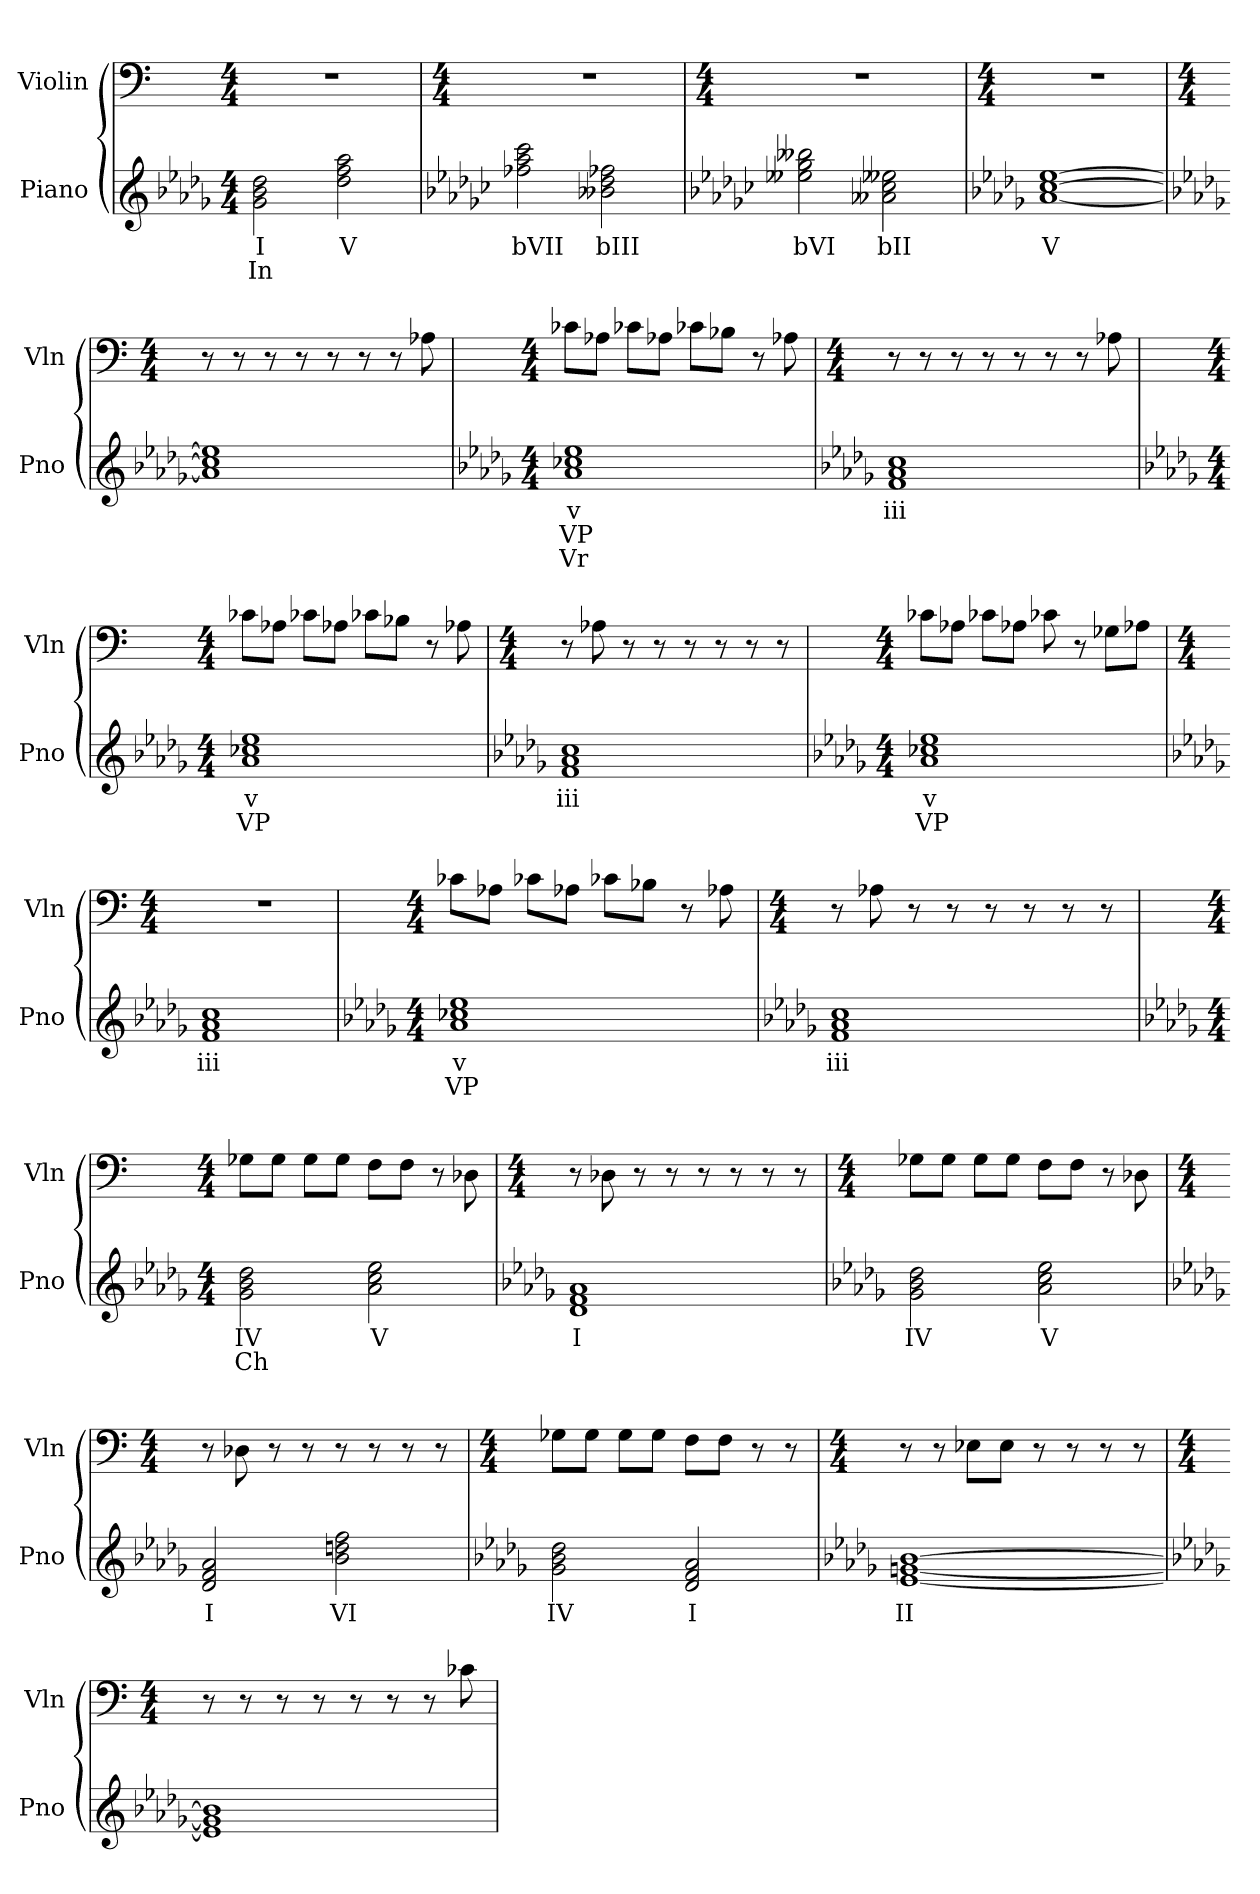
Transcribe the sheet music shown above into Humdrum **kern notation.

**kern	**text	**text	**text	**kern
*part2	*part2	*part2	*part2	*part1
*staff2	*staff2	*staff2	*staff2	*staff1
*I"Piano	*	*	*	*I"Violin
*I'Pno	*	*	*	*I'Vln
*k[b-e-a-d-g-]	*	*	*	*
*D-:	*	*	*	*
*M4/4	*	*	*	*M4/4
=	=	=	=	=
2g- 2b- 2dd-	I	In	.	1r
2dd- 2ff 2aa-	V	.	.	.
=	=	=	=	=
*k[b-e-a-d-g-c-]	*	*	*	*
*G-:	*	*	*	*
*	*	*	*	*M4/4
2ff-X 2aa- 2ccc-	bVII	.	.	1r
2b--X 2dd- 2ff-X	bIII	.	.	.
=	=	=	=	=
*k[b-e-a-d-g-c-]	*	*	*	*
*G-:	*	*	*	*
*	*	*	*	*M4/4
2ee--X 2gg- 2bb--X	bVI	.	.	1r
2a--X 2cc- 2ee--X	bII	.	.	.
=	=	=	=	=
*k[b-e-a-d-g-]	*	*	*	*
*D-:	*	*	*	*
*	*	*	*	*M4/4
[1a- [1cc [1ee-	V	.	.	1r
=	=	=	=	=
*k[b-e-a-d-g-]	*	*	*	*
*D-:	*	*	*	*
*	*	*	*	*M4/4
1a-] 1cc] 1ee-]	.	.	.	8r
.	.	.	.	8r
.	.	.	.	8r
.	.	.	.	8r
.	.	.	.	8r
.	.	.	.	8r
.	.	.	.	8r
.	.	.	.	8A-X
=	=	=	=	=
*k[b-e-a-d-g-]	*	*	*	*
*D-:	*	*	*	*
*M4/4	*	*	*	*M4/4
1a- 1cc-X 1ee-	v	VP	Vr	8c-XL
.	.	.	.	8A-XJ
.	.	.	.	8c-XL
.	.	.	.	8A-XJ
.	.	.	.	8c-XL
.	.	.	.	8B-XJ
.	.	.	.	8r
.	.	.	.	8A-X
=	=	=	=	=
*k[b-e-a-d-g-]	*	*	*	*
*D-:	*	*	*	*
*	*	*	*	*M4/4
1f 1a- 1cc	iii	.	.	8r
.	.	.	.	8r
.	.	.	.	8r
.	.	.	.	8r
.	.	.	.	8r
.	.	.	.	8r
.	.	.	.	8r
.	.	.	.	8A-X
=	=	=	=	=
*k[b-e-a-d-g-]	*	*	*	*
*D-:	*	*	*	*
*M4/4	*	*	*	*M4/4
1a- 1cc-X 1ee-	v	VP	.	8c-XL
.	.	.	.	8A-XJ
.	.	.	.	8c-XL
.	.	.	.	8A-XJ
.	.	.	.	8c-XL
.	.	.	.	8B-XJ
.	.	.	.	8r
.	.	.	.	8A-X
=	=	=	=	=
*k[b-e-a-d-g-]	*	*	*	*
*D-:	*	*	*	*
*	*	*	*	*M4/4
1f 1a- 1cc	iii	.	.	8r
.	.	.	.	8A-X
.	.	.	.	8r
.	.	.	.	8r
.	.	.	.	8r
.	.	.	.	8r
.	.	.	.	8r
.	.	.	.	8r
=	=	=	=	=
*k[b-e-a-d-g-]	*	*	*	*
*D-:	*	*	*	*
*M4/4	*	*	*	*M4/4
1a- 1cc-X 1ee-	v	VP	.	8c-XL
.	.	.	.	8A-XJ
.	.	.	.	8c-XL
.	.	.	.	8A-XJ
.	.	.	.	8c-X
.	.	.	.	8r
.	.	.	.	8G-XL
.	.	.	.	8A-XJ
=	=	=	=	=
*k[b-e-a-d-g-]	*	*	*	*
*D-:	*	*	*	*
*	*	*	*	*M4/4
1f 1a- 1cc	iii	.	.	1r
=	=	=	=	=
*k[b-e-a-d-g-]	*	*	*	*
*D-:	*	*	*	*
*M4/4	*	*	*	*M4/4
1a- 1cc-X 1ee-	v	VP	.	8c-XL
.	.	.	.	8A-XJ
.	.	.	.	8c-XL
.	.	.	.	8A-XJ
.	.	.	.	8c-XL
.	.	.	.	8B-XJ
.	.	.	.	8r
.	.	.	.	8A-X
=	=	=	=	=
*k[b-e-a-d-g-]	*	*	*	*
*D-:	*	*	*	*
*	*	*	*	*M4/4
1f 1a- 1cc	iii	.	.	8r
.	.	.	.	8A-X
.	.	.	.	8r
.	.	.	.	8r
.	.	.	.	8r
.	.	.	.	8r
.	.	.	.	8r
.	.	.	.	8r
=	=	=	=	=
*k[b-e-a-d-g-]	*	*	*	*
*D-:	*	*	*	*
*M4/4	*	*	*	*M4/4
2g- 2b- 2dd-	IV	Ch	.	8G-XL
.	.	.	.	8G-J
.	.	.	.	8G-L
.	.	.	.	8G-J
2a- 2cc 2ee-	V	.	.	8FL
.	.	.	.	8FJ
.	.	.	.	8r
.	.	.	.	8D-X
=	=	=	=	=
*k[b-e-a-d-g-]	*	*	*	*
*D-:	*	*	*	*
*	*	*	*	*M4/4
1d- 1f 1a-	I	.	.	8r
.	.	.	.	8D-X
.	.	.	.	8r
.	.	.	.	8r
.	.	.	.	8r
.	.	.	.	8r
.	.	.	.	8r
.	.	.	.	8r
=	=	=	=	=
*k[b-e-a-d-g-]	*	*	*	*
*D-:	*	*	*	*
*	*	*	*	*M4/4
2g- 2b- 2dd-	IV	.	.	8G-XL
.	.	.	.	8G-J
.	.	.	.	8G-L
.	.	.	.	8G-J
2a- 2cc 2ee-	V	.	.	8FL
.	.	.	.	8FJ
.	.	.	.	8r
.	.	.	.	8D-X
=	=	=	=	=
*k[b-e-a-d-g-]	*	*	*	*
*D-:	*	*	*	*
*	*	*	*	*M4/4
2d- 2f 2a-	I	.	.	8r
.	.	.	.	8D-X
.	.	.	.	8r
.	.	.	.	8r
2b- 2ddn 2ff	VI	.	.	8r
.	.	.	.	8r
.	.	.	.	8r
.	.	.	.	8r
=	=	=	=	=
*k[b-e-a-d-g-]	*	*	*	*
*D-:	*	*	*	*
*	*	*	*	*M4/4
2g- 2b- 2dd-	IV	.	.	8G-XL
.	.	.	.	8G-J
.	.	.	.	8G-L
.	.	.	.	8G-J
2d- 2f 2a-	I	.	.	8FL
.	.	.	.	8FJ
.	.	.	.	8r
.	.	.	.	8r
=	=	=	=	=
*k[b-e-a-d-g-]	*	*	*	*
*D-:	*	*	*	*
*	*	*	*	*M4/4
[1e- [1gn [1b-	II	.	.	8r
.	.	.	.	8r
.	.	.	.	8E-XL
.	.	.	.	8E-J
.	.	.	.	8r
.	.	.	.	8r
.	.	.	.	8r
.	.	.	.	8r
=	=	=	=	=
*k[b-e-a-d-g-]	*	*	*	*
*D-:	*	*	*	*
*	*	*	*	*M4/4
1e-] 1gn] 1b-]	.	.	.	8r
.	.	.	.	8r
.	.	.	.	8r
.	.	.	.	8r
.	.	.	.	8r
.	.	.	.	8r
.	.	.	.	8r
.	.	.	.	8c-X
=	=	=	=	=
*-	*-	*-	*-	*-
